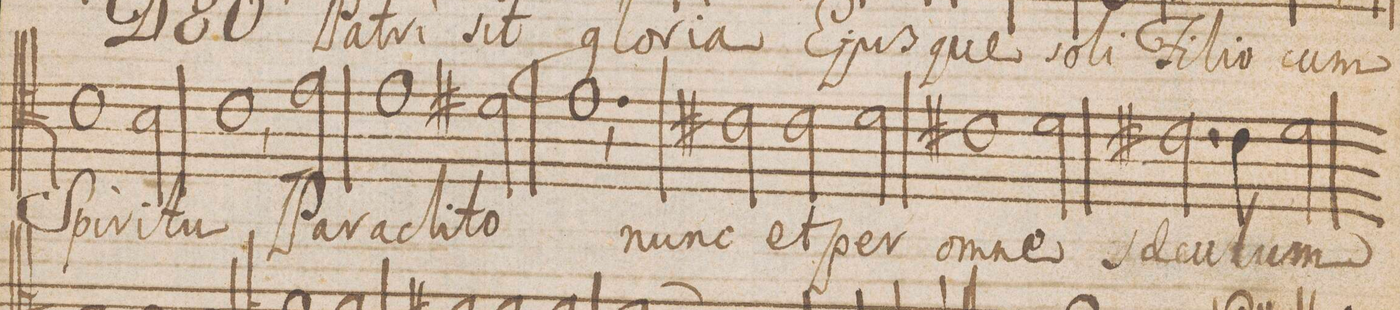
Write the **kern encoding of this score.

**kern	**text	**text
*I"Tenore	*	*
*clefC4	*	*
*k[]	*	*
*M3/2	*	*
1c	Spi-	.
2B\	-ri-	.
=45	=45	=45
1c,	-tu	.
2e\	Pa-	.
=46	=46	=46
1e	-ra-	.
2d#X\	-cli-	.
=47	=47	=47
1.e,	-to	.
=48	=48	=48
2c#X\	nunc	.
2c#\	et	.
2d\	per	.
=49	=49	=49
1c#X	om-	.
2d\	-ne	.
=50	=50	=50
2.c#X\	sae-	.
4c#\	-cu-	.
2d\	-lum	.
=51	=51	=51
*-	*-	*-
